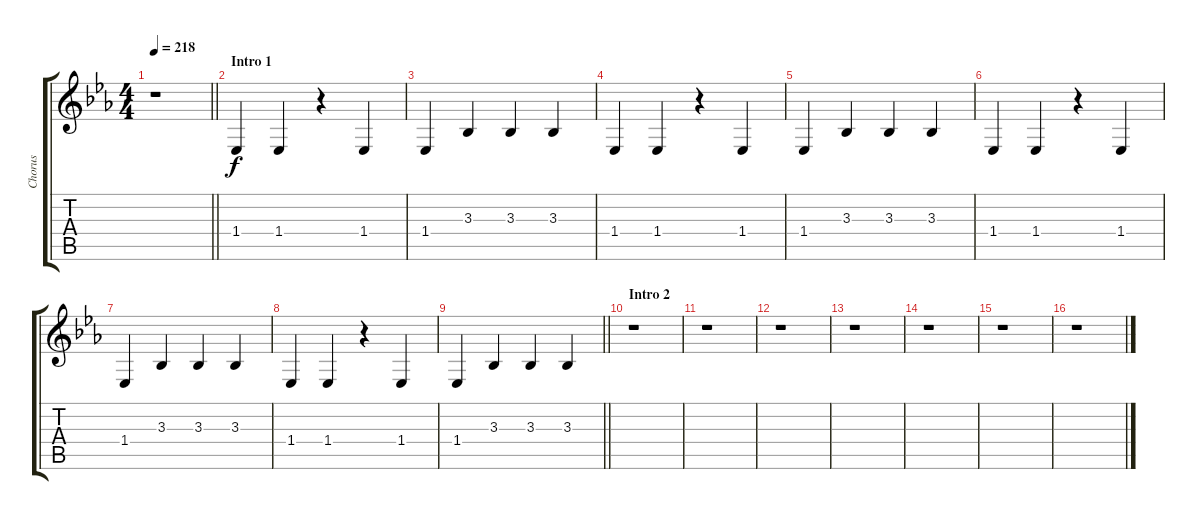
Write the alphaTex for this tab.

\track ("Chorus" "Chorus") {instrument sopranosax}
\staff {score tabs}
\tuning (E4 B3 G3 D3 A2 E2) {hide}
\ts (4 4)
\tempo 218
\clef g2
\barLineRight lightlight
\ks eb
r.1{dy f instrument sopranosax} |
\section ("" "Intro 1")
1.4.4 1.4.4 r.4 1.4.4 |
1.4.4 3.3.4 3.3.4 3.3.4 |
1.4.4 1.4.4 r.4 1.4.4 |
1.4.4 3.3.4 3.3.4 3.3.4 |
1.4.4 1.4.4 r.4 1.4.4 |
1.4.4 3.3.4 3.3.4 3.3.4 |
1.4.4 1.4.4 r.4 1.4.4 |
\barLineRight lightlight
1.4.4 3.3.4 3.3.4 3.3.4 |
\section ("" "Intro 2")
r.1 |
r.1 |
r.1 |
r.1 |
r.1 |
r.1 |
r.1
